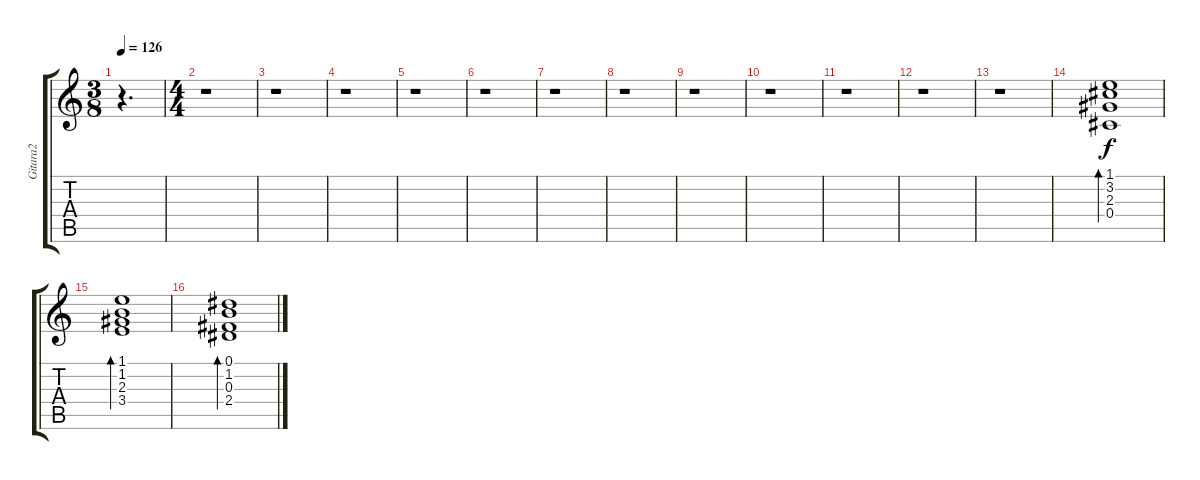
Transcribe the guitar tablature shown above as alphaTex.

\track ("Gitara2" "Gitara2") {instrument acousticguitarnylon}
\staff {score tabs}
\tuning (Eb4 Bb3 Gb3 Db3 Ab2 Eb2) {hide}
\ts (3 8)
\tempo 126
\clef g2
\ks c
r.4{d dy f instrument acousticguitarnylon} |
\ts (4 4)
r.1 |
r.1 |
r.1 |
r.1 |
r.1 |
r.1 |
r.1 |
r.1 |
r.1 |
r.1 |
r.1 |
r.1 |
(1.1 3.2 2.3 0.4).1{bd 120} |
(1.1 1.2 2.3 3.4).1{bd 120} |
(0.1 1.2 0.3 2.4).1{bd 120}
